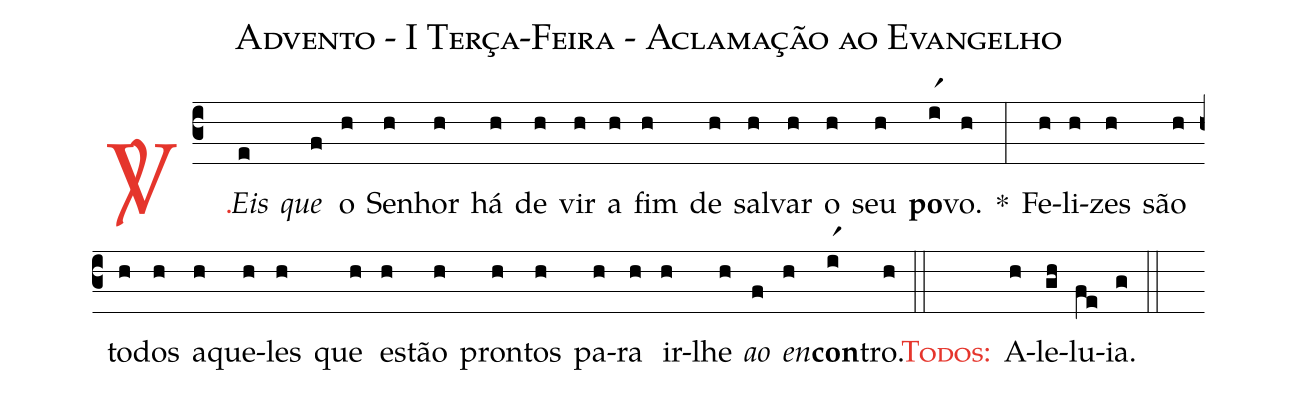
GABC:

name: Advento - I Terça-Feira - Aclamação ao Evangelho;
%%
(c3)

<c><sp>V/</sp>.</c>() <i>Eis</i>(e) <i>que</i>(f) o(h) Se(h)nhor(h) há(h) de(h) vir(h) a(h) fim(h) de(h) sal(h)var(h) o(h) seu(h) <b>po</b>(ir1)vo.(h) *(:) Fe(h)li(h)zes(h) são(h) to(h)dos(h) a(h)que(h)les(h) que(h) es(h)tão(h) pron(h)tos(h) pa(h)ra(h) ir-(h)lhe(h) <i>ao</i>(f) <i>en</i>(h)<b>con</b>(ir1)tro.(h)

(::)

<c><sc>Todos</sc>:</c>() A(h)le(gh)lu(fe)ia.(g)

(::)
